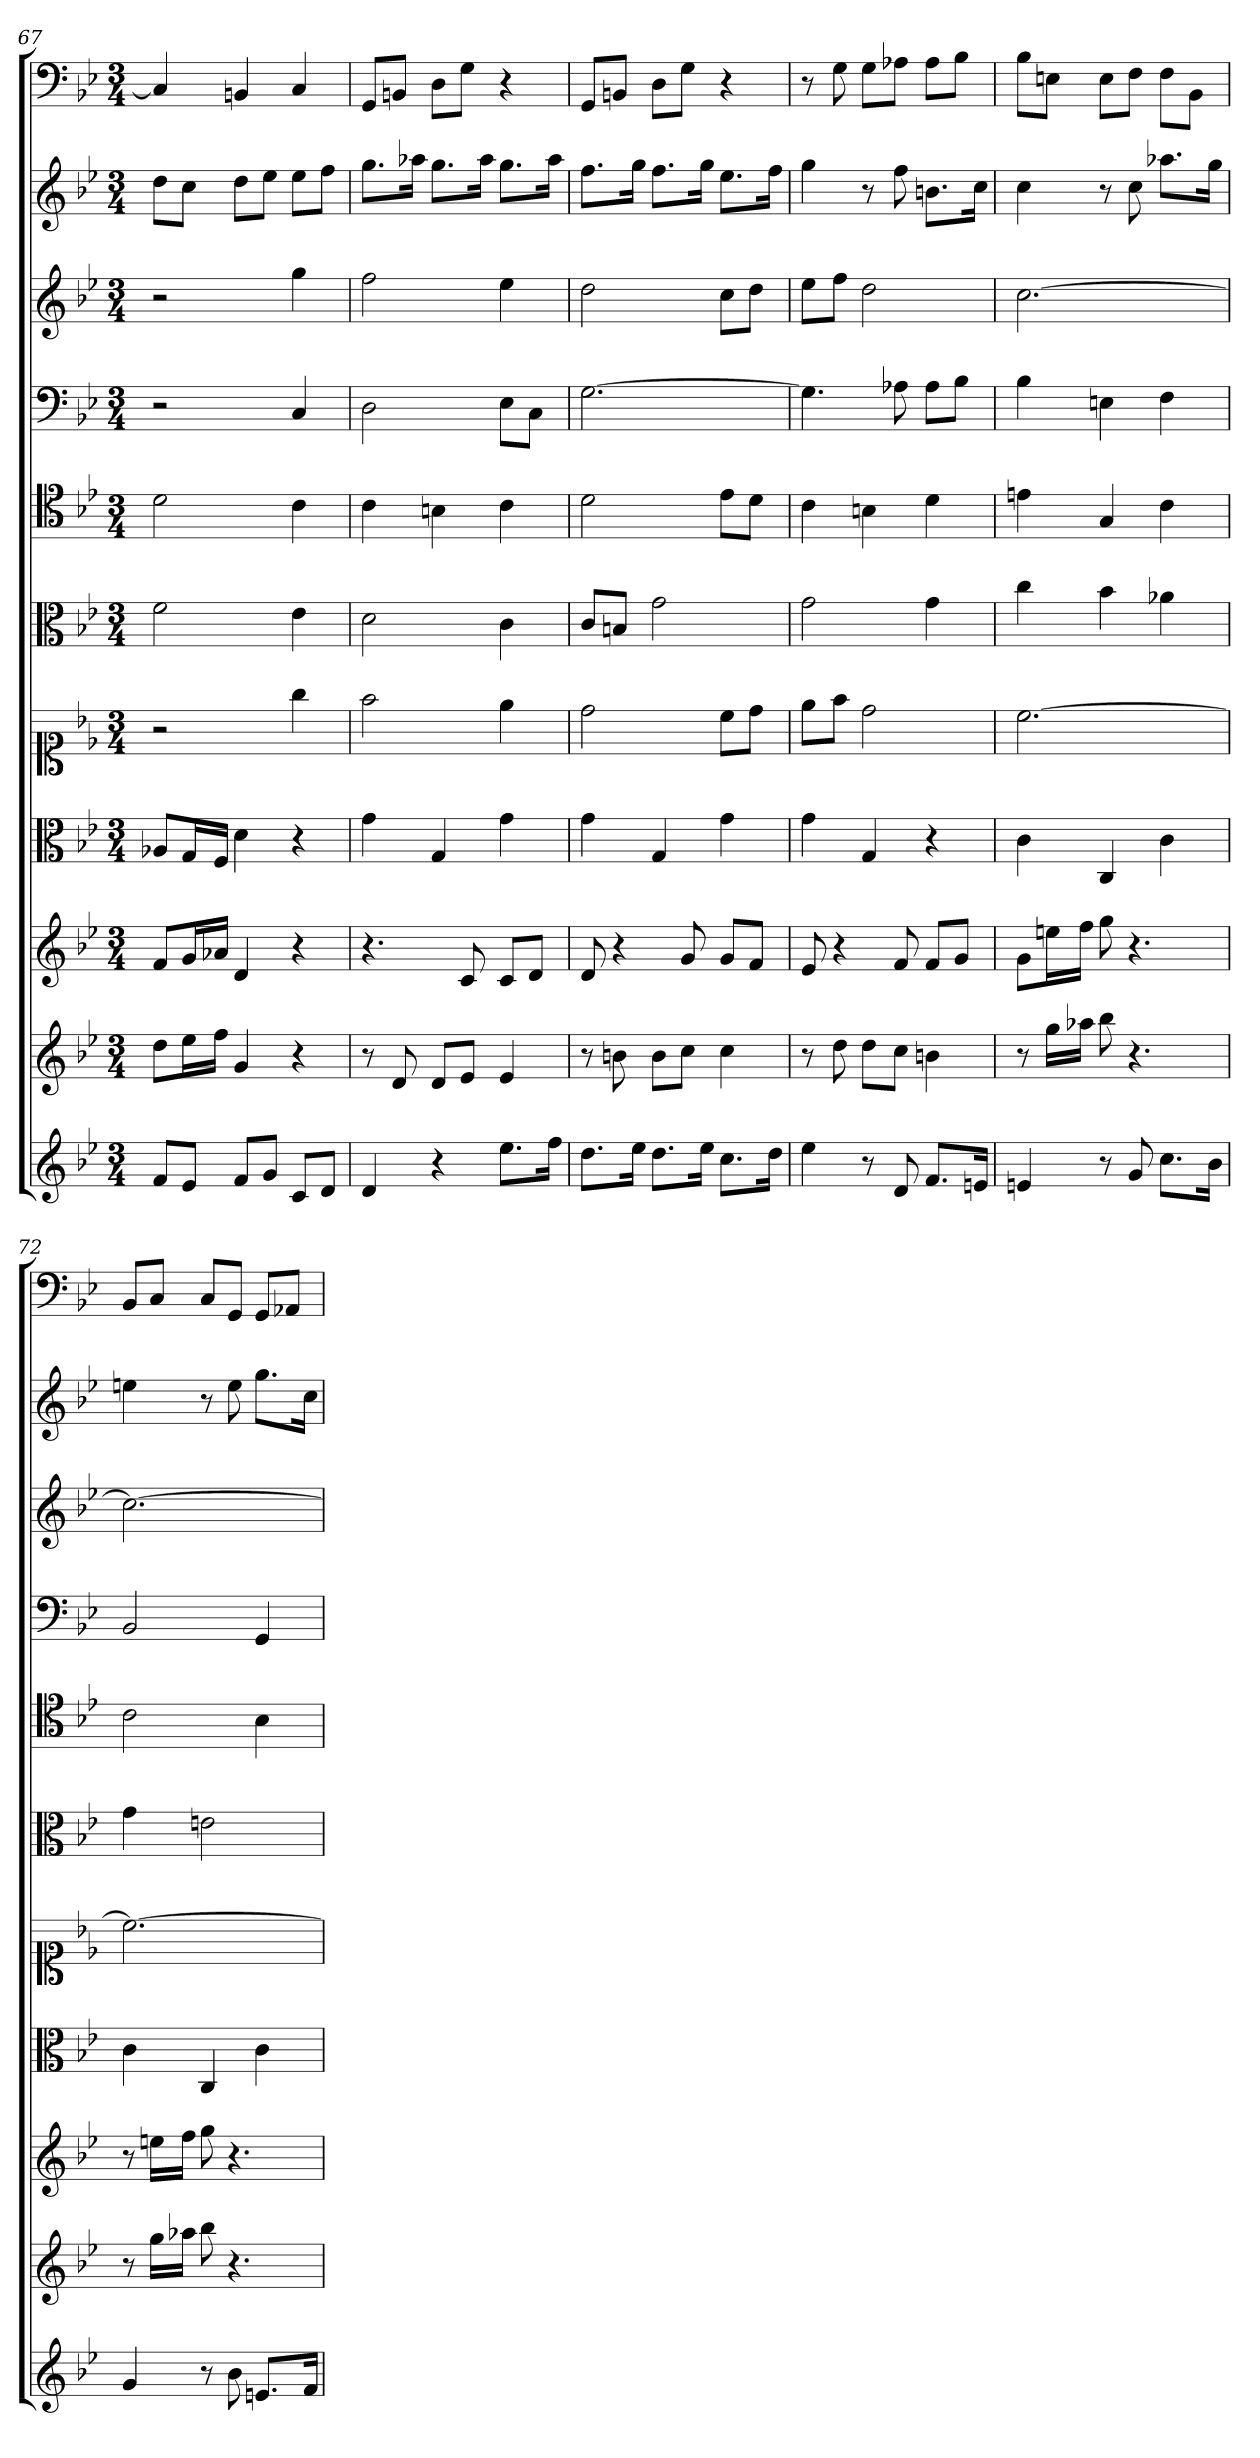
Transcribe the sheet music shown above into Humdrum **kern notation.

**kern	**kern	**kern	**kern	**kern	**kern	**kern	**kern	**kern	**kern	**kern
*part11	*part10	*part9	*part8	*part7	*part6	*part5	*part4	*part3	*part2	*part1
*staff11	*staff10	*staff9	*staff8	*staff7	*staff6	*staff5	*staff4	*staff3	*staff2	*staff1
*	*	*	*clefC3	*clefC1	*clefC3	*clefC4	*clefF4	*	*	*clefF4
*k[b-e-]	*k[b-e-]	*k[b-e-]	*k[b-e-]	*k[b-e-]	*k[b-e-]	*k[b-e-]	*k[b-e-]	*k[b-e-]	*k[b-e-]	*k[b-e-]
*g:	*g:	*g:	*g:	*g:	*g:	*g:	*g:	*g:	*g:	*g:
*M3/4	*M3/4	*M3/4	*M3/4	*M3/4	*M3/4	*M3/4	*M3/4	*M3/4	*M3/4	*M3/4
=67	=67	=67	=67	=67	=67	=67	=67	=67	=67	=67
8fL	8ddL	8fL	8A-X/L	2r	2f	2d	2r	2r	8ddL	4C]
8e-J	16ee-L	16gL	16G/L	.	.	.	.	.	8ccJ	.
.	16ffJJ	16a-XJJ	16F/JJ	.	.	.	.	.	.	.
8fL	4g	4d	4d	.	.	.	.	.	8ddL	4BBn
8gJ	.	.	.	.	.	.	.	.	8ee-J	.
8cL	4r	4r	4r	4gg	4e-	4c	4C	4gg	8ee-L	4C
8dJ	.	.	.	.	.	.	.	.	8ffJ	.
=68	=68	=68	=68	=68	=68	=68	=68	=68	=68	=68
4d	8r	4.r	4g	2ff	2d	4c	2D	2ff	8.ggL	8GG/L
.	8d	.	.	.	.	.	.	.	.	8BBn/J
.	.	.	.	.	.	.	.	.	16aa-XJk	.
4r	8dL	.	4G	.	.	4Bn	.	.	8.ggL	8D\L
.	8e-J	8c	.	.	.	.	.	.	.	8G\J
.	.	.	.	.	.	.	.	.	16aa-Jk	.
8.ee-L	4e-	8cL	4g	4ee-	4c	4c	8E-\L	4ee-	8.ggL	4r
.	.	8dJ	.	.	.	.	8C\J	.	.	.
16ffJk	.	.	.	.	.	.	.	.	16aa-Jk	.
=69	=69	=69	=69	=69	=69	=69	=69	=69	=69	=69
8.ddL	8r	8d	4g	2dd	8c/L	2d	[2.G	2dd	8.ffL	8GG/L
.	8bn	4r	.	.	8Bn/J	.	.	.	.	8BBn/J
16ee-Jk	.	.	.	.	.	.	.	.	16ggJk	.
8.ddL	8bL	.	4G	.	2g	.	.	.	8.ffL	8D\L
.	8ccJ	8g	.	.	.	.	.	.	.	8G\J
16ee-Jk	.	.	.	.	.	.	.	.	16ggJk	.
8.ccL	4cc	8gL	4g	8cc\L	.	8e-\L	.	8ccL	8.ee-L	4r
.	.	8fJ	.	8dd\J	.	8d\J	.	8ddJ	.	.
16ddJk	.	.	.	.	.	.	.	.	16ffJk	.
=70	=70	=70	=70	=70	=70	=70	=70	=70	=70	=70
4ee-	8r	8e-	4g	8ee-\L	2g	4c	4.G]	8ee-L	4gg	8r
.	8dd	4r	.	8ff\J	.	.	.	8ffJ	.	8G
8r	8ddL	.	4G	2dd	.	4Bn	.	2dd	8r	8G\L
8d	8ccJ	8f	.	.	.	.	8A-X	.	8ff	8A-X\J
8.fL	4bn	8fL	4r	.	4g	4d	8A-\L	.	8.bnL	8A-\L
.	.	8gJ	.	.	.	.	8B-\J	.	.	8B-\J
16enJk	.	.	.	.	.	.	.	.	16ccJk	.
=71	=71	=71	=71	=71	=71	=71	=71	=71	=71	=71
4en	8r	8gL	4c	[2.cc	4cc	4en	4B-	[2.cc	4cc	8B-\L
.	16ggLL	16eenL	.	.	.	.	.	.	.	8En\J
.	16aa-XJJ	16ffJJ	.	.	.	.	.	.	.	.
8r	8bb-	8gg	4C	.	4b-	4G	4En	.	8r	8E\L
8g	4.r	4.r	.	.	.	.	.	.	8cc	8F\J
8.ccL	.	.	4c	.	4a-X	4c	4F	.	8.aa-XL	8F\L
.	.	.	.	.	.	.	.	.	.	8BB-\J
16b-Jk	.	.	.	.	.	.	.	.	16ggJk	.
=72	=72	=72	=72	=72	=72	=72	=72	=72	=72	=72
4g	8r	8r	4c	2.cc_	4g	2c	2BB-	2.cc_	4een	8BB-/L
.	16ggLL	16eenLL	.	.	.	.	.	.	.	8C/J
.	16aa-XJJ	16ffJJ	.	.	.	.	.	.	.	.
8r	8bb-	8gg	4C	.	2en	.	.	.	8r	8C/L
8b-	4.r	4.r	.	.	.	.	.	.	8ee	8GG/J
8.enL	.	.	4c	.	.	4B-	4GG	.	8.ggL	8GG/L
.	.	.	.	.	.	.	.	.	.	8AA-X/J
16fJk	.	.	.	.	.	.	.	.	16ccJk	.
=	=	=	=	=	=	=	=	=	=	=
*-	*-	*-	*-	*-	*-	*-	*-	*-	*-	*-
